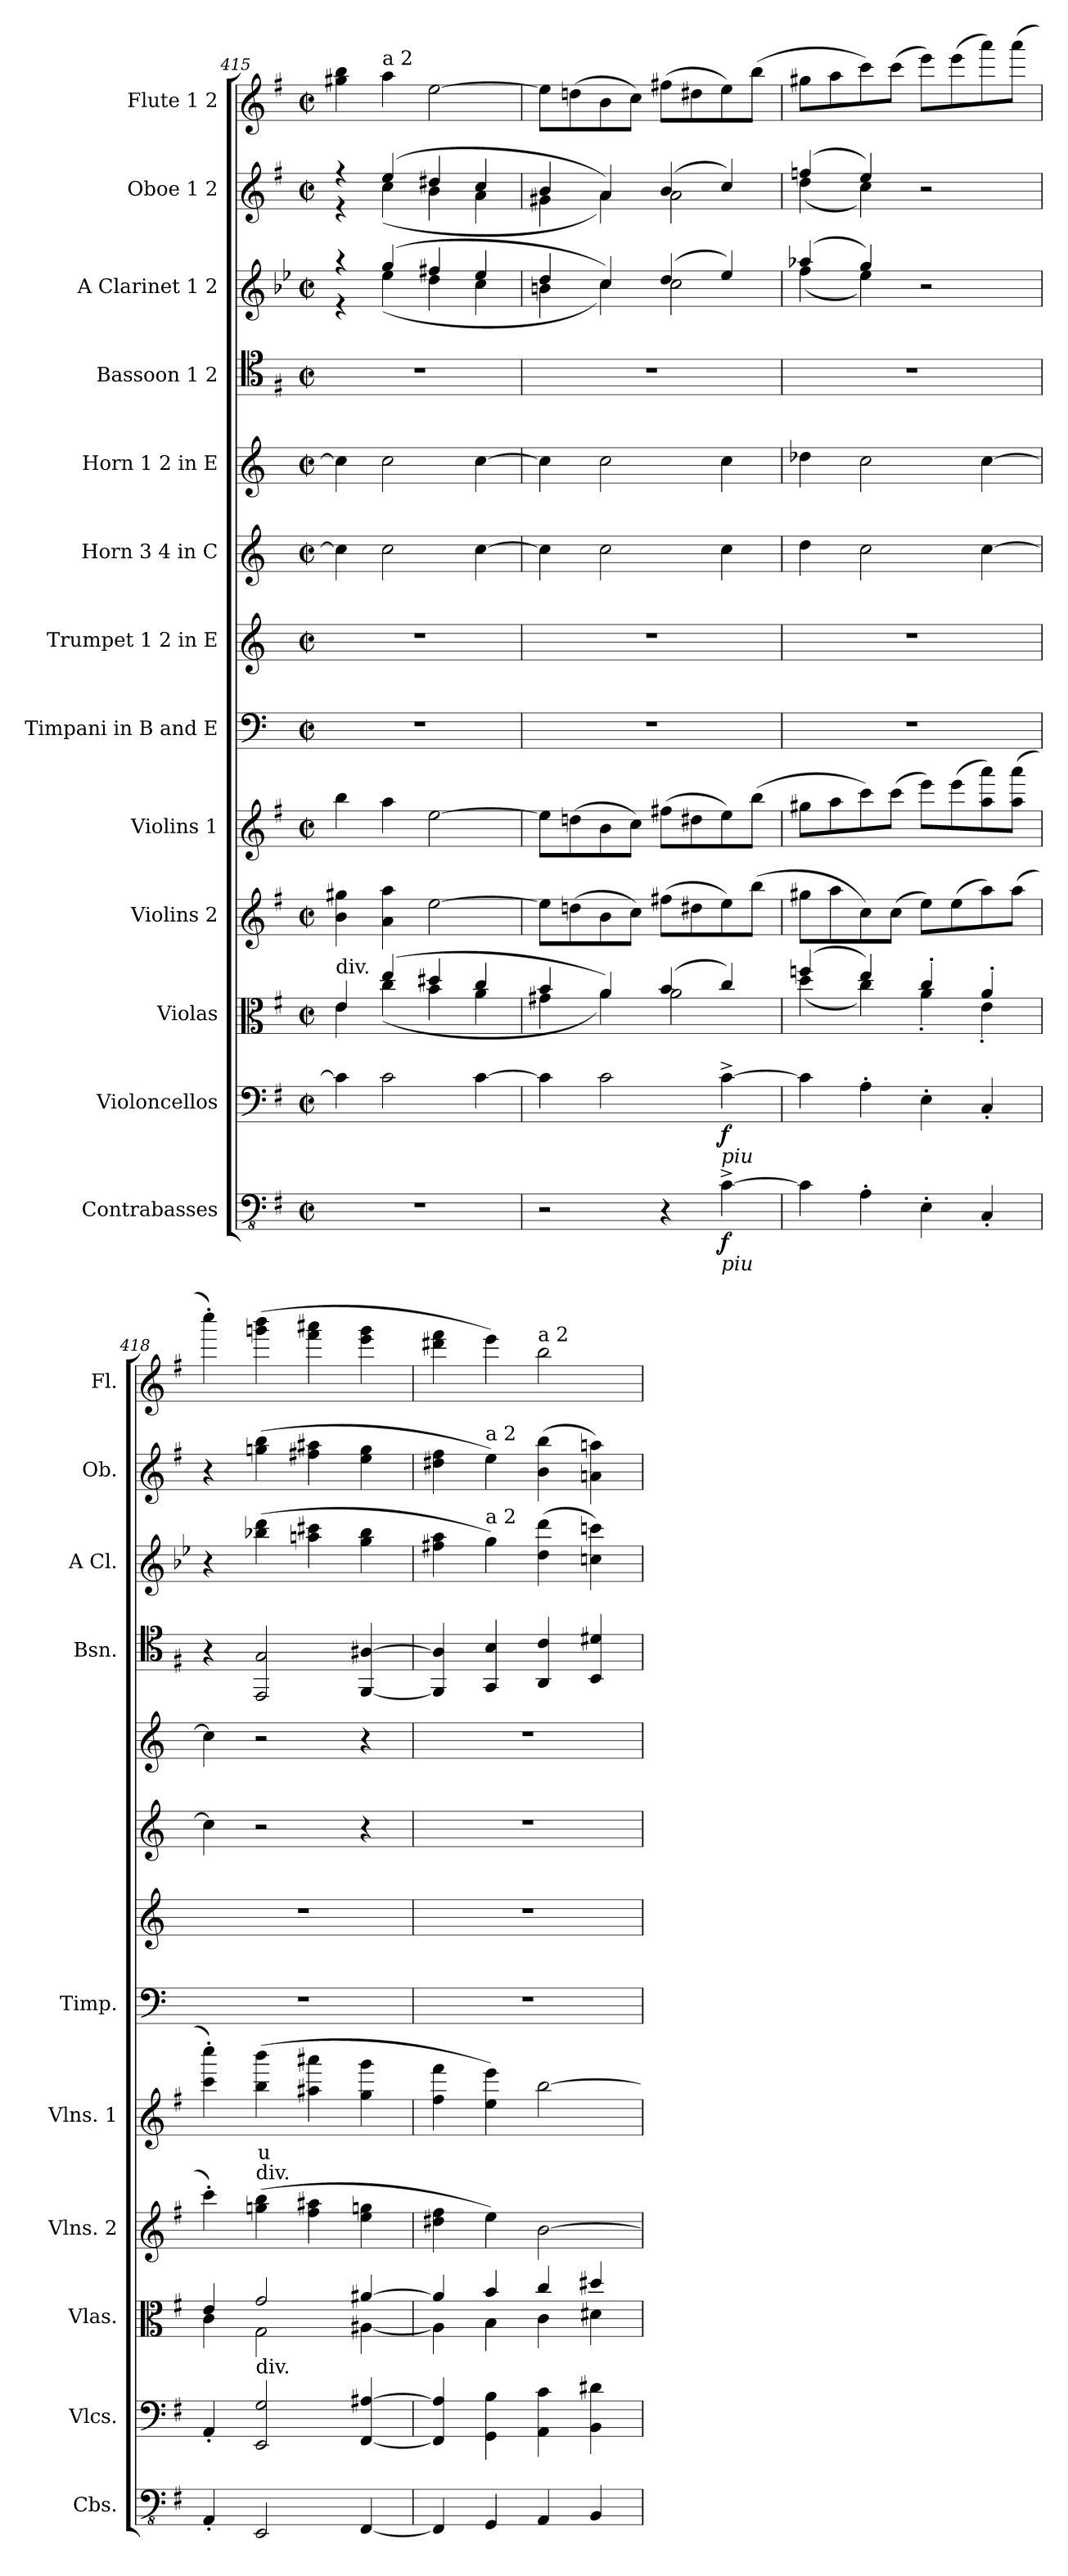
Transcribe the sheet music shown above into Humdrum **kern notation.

**kern	**dynam	**kern	**dynam	**kern	**kern	**kern	**text	**kern	**kern	**kern	**kern	**kern	**kern	**kern	**kern
*part13	*part13	*part12	*part12	*part11	*part10	*part9	*part9	*part8	*part7	*part6	*part5	*part4	*part3	*part2	*part1
*staff13	*staff13	*staff12	*staff12	*staff11	*staff10	*staff9	*staff9	*staff8	*staff7	*staff6	*staff5	*staff4	*staff3	*staff2	*staff1
*I"Contrabasses	*	*I"Violoncellos	*	*I"Violas	*I"Violins 2	*I"Violins 1	*	*I"Timpani in B and E	*I"Trumpet 1 2 in E	*I"Horn 3 4  in C	*I"Horn 1 2 in E	*I"Bassoon 1 2	*I"A Clarinet 1 2	*I"Oboe 1 2	*I"Flute 1 2
*I'Cbs.	*	*I'Vlcs.	*	*I'Vlas.	*I'Vlns. 2	*I'Vlns. 1	*	*I'Timp.	*	*	*	*I'Bsn.	*I'A Cl.	*I'Ob.	*I'Fl.
*clefFv4	*	*clefF4	*	*clefC3	*clefG2	*clefG2	*	*clefF4	*clefG2	*clefG2	*clefG2	*clefC4	*clefG2	*clefG2	*clefG2
*	*	*	*	*	*	*	*	*	*ITrd-2c-4	*ITrd7c12	*ITrd5c8	*	*ITrd2c3	*	*
*k[f#]	*	*k[f#]	*	*k[f#]	*k[f#]	*k[f#]	*	*k[]	*k[f#c#g#d#]	*k[]	*k[f#c#g#d#]	*k[f#]	*k[f#]	*k[f#]	*k[f#]
*M2/2	*	*M2/2	*	*M2/2	*M2/2	*M2/2	*	*M2/2	*M2/2	*M2/2	*M2/2	*M2/2	*M2/2	*M2/2	*M2/2
*met(c|)	*	*met(c|)	*	*met(c|)	*met(c|)	*met(c|)	*	*met(c|)	*met(c|)	*met(c|)	*met(c|)	*met(c|)	*met(c|)	*met(c|)	*met(c|)
=415	=415	=415	=415	=415	=415	=415	=415	=415	=415	=415	=415	=415	=415	=415	=415
*	*	*	*	*^	*	*	*	*	*	*	*	*	*^	*^	*
!	!	!	!	!LO:TX:a:t=div.	!	!	!	!	!	!	!	!	!	!	!	!	!	!
1r	.	4c\]	.	4e/	4e\	4b\ 4gg#X\	4bb\	.	1r	1r	4c\]	4e\]	1r	4r	4r	4r	4r	4gg#X\ 4bb\
!	!	!	!	!	!	!	!	!	!	!	!	!	!	!	!	!	!	!LO:TX:a:t=a 2
.	.	2c\	.	(>4ee/	(<4cc\	4a\ 4aa\	4aa\	.	.	.	2c\	2e\	.	(>4ee/	(<4cc\	(>4ee/	(<4cc\	4aa\
.	.	.	.	4dd#X/	4b\	[2ee\	[2ee\	.	.	.	.	.	.	4dd#X/	4b\	4dd#X/	4b\	[2ee\
.	.	[4c\	.	4cc/	4a\	.	.	.	.	.	[4c\	[4e\	.	4cc/	4a\	4cc/	4a\	.
=416	=416	=416	=416	=416	=416	=416	=416	=416	=416	=416	=416	=416	=416	=416	=416	=416	=416	=416
2r	.	4c\]	.	4b/	4g#X\	8ee\L]	8ee\L]	.	1r	1r	4c\]	4e\]	1r	4b/	4g#X\	4b/	4g#X\	8ee\L]
.	.	.	.	.	.	(>8ddn\	(>8ddn\	.	.	.	.	.	.	.	.	.	.	(>8ddn\
.	.	2c\	.	4a/)	4a\)	8b\	8b\	.	.	.	2c\	2e\	.	4a/)	4a\)	4a/)	4a\)	8b\
.	.	.	.	.	.	8cc\J)	8cc\J)	.	.	.	.	.	.	.	.	.	.	8cc\J)
4r	.	.	.	(>4b/	2a\	(>8ff#X\L	(>8ff#X\L	.	.	.	.	.	.	(>4b/	2a\	(>4b/	2a\	(>8ff#X\L
.	.	.	.	.	.	8dd#X\	8dd#X\	.	.	.	.	.	.	.	.	.	.	8dd#X\
!	!	!LO:TX:b:i:t=piu	!	!	!	!	!	!	!	!	!	!	!	!	!	!	!	!
!LO:TX:b:i:t=piu	!	!	!	!	!	!	!	!	!	!	!	!	!	!	!	!	!	!
!	!LO:DY:b	!	!LO:DY:b	!	!	!	!	!	!	!	!	!	!	!	!	!	!	!
[4C^\	f	[4c^\	f	4cc/)	.	8ee\)	8ee\)	.	.	.	4c\	4e\	.	4cc/)	.	4cc/)	.	8ee\)
.	.	.	.	.	.	(>8bb\J	(>8bb\J	.	.	.	.	.	.	.	.	.	.	(>8bb\J
=417	=417	=417	=417	=417	=417	=417	=417	=417	=417	=417	=417	=417	=417	=417	=417	=417	=417	=417
4C\]	.	4c\]	.	(>4ffn/	(<4dd\	8gg#X\L	8gg#X\L	.	1r	1r	4d\	4fn\	1r	(>4ffn/	(<4dd\	(>4ffn/	(<4dd\	8gg#X\L
.	.	.	.	.	.	8aa\	8aa\	.	.	.	.	.	.	.	.	.	.	8aa\
4AA'\	.	4A'\	.	4ee/)	4cc\)	8cc\)	8ccc\)	.	.	.	2c\	2e\	.	4ee/)	4cc\)	4ee/)	4cc\)	8ccc\)
.	.	.	.	.	.	(>8cc\J	(>8ccc\J	.	.	.	.	.	.	.	.	.	.	(>8ccc\J
4EE'\	.	4E'\	.	4cc'/	4a'\	8ee\L)	8eee\L)	.	.	.	.	.	.	2r	2ryy	2r	2ryy	8eee\L)
.	.	.	.	.	.	(>8ee\	(>8eee\	.	.	.	.	.	.	.	.	.	.	(>8eee\
4CC'/	.	4C'/	.	4a'/	4e'\	8aa\)	8aa\ 8aaa\)	.	.	.	[4c\	[4e\	.	.	.	.	.	8aaa\)
.	.	.	.	.	.	(>8aa\J	(>8aa\ 8aaa\J	.	.	.	.	.	.	.	.	.	.	(>8aaa\J
*	*	*	*	*	*	*	*	*	*	*	*	*	*	*v	*v	*	*	*
*	*	*	*	*	*	*	*	*	*	*	*	*	*	*	*v	*v	*
=418	=418	=418	=418	=418	=418	=418	=418	=418	=418	=418	=418	=418	=418	=418	=418	=418
4AAA'/	.	4AA'/	.	4e/	4c\	4ccc'\)	4ccc\' 4cccc\')	.	1r	1r	4c\]	4e\]	4r	4r	4r	4cccc'\)
!	!	!	!	!	!	!LO:TX:a:t=div.	!	!	!	!	!	!	!	!	!	!
!	!	!LO:TX:a:t=div.	!	!	!	!	!	!	!	!	!	!	!	!	!	!
!	!	!	!	!	!	!	!	!LO:LY:b:color=#FF0000	!	!	!	!	!	!	!	!
2EEE/	.	2EE/ 2G/	.	2g/	2G\	(>4ggn\ 4bb\	(>4bb\ 4bbb\	u	.	.	2r	2r	2EE/ 2G/	(>4ggn\ 4bb\	(>4ggn\ 4bb\	(>4gggn\ 4bbb\
.	.	.	.	.	.	4ff#\ 4aa#X\	4aa#X\ 4aaa#X\	.	.	.	.	.	.	4ff#X\ 4aa#X\	4ff#X\ 4aa#X\	4fff#\ 4aaa#X\
[4FFF#/	.	[4FF#/ [4A#X/	.	[4a#X/	[4A#X\	4ee\ 4ggn\	4gg\ 4ggg\	.	.	.	4r	4r	[4FF#/ [4A#X/	4ee\ 4gg\	4ee\ 4gg\	4eee\ 4ggg\
=419	=419	=419	=419	=419	=419	=419	=419	=419	=419	=419	=419	=419	=419	=419	=419	=419
4FFF#/]	.	4FF#/] 4A#/]	.	4a#/]	4A#\]	4dd#X\ 4ff#\	4ff#\ 4fff#\	.	1r	1r	1r	1r	4FF#/] 4A#/]	4dd#X\ 4ff#\	4dd#X\ 4ff#\	4ddd#X\ 4fff#\
!	!	!	!	!	!	!	!	!	!	!	!	!	!	!	!LO:TX:a:t=a 2	!
!	!	!	!	!	!	!	!	!	!	!	!	!	!	!LO:TX:a:t=a 2	!	!
4GGG/	.	4GG\ 4B\	.	4b/	4B\	4ee\)	4ee\ 4eee\)	.	.	.	.	.	4GG/ 4B/	4ee\)	4ee\)	4eee\)
!	!	!	!	!	!	!	!	!	!	!	!	!	!	!	!	!LO:TX:a:t=a 2
4AAA/	.	4AA\ 4c\	.	4cc/	4c\	[2b\	[2bb\	.	.	.	.	.	4AA/ 4c/	(>4b\ 4bb\	(>4b\ 4bb\	2bb\
4BBB/	.	4BB\ 4d#X\	.	4dd#X/	4d#X\	.	.	.	.	.	.	.	4BB/ 4d#X/	4an\ 4aan\)	4an\ 4aan\)	.
*	*	*	*	*v	*v	*	*	*	*	*	*	*	*	*	*	*
=	=	=	=	=	=	=	=	=	=	=	=	=	=	=	=
*-	*-	*-	*-	*-	*-	*-	*-	*-	*-	*-	*-	*-	*-	*-	*-
